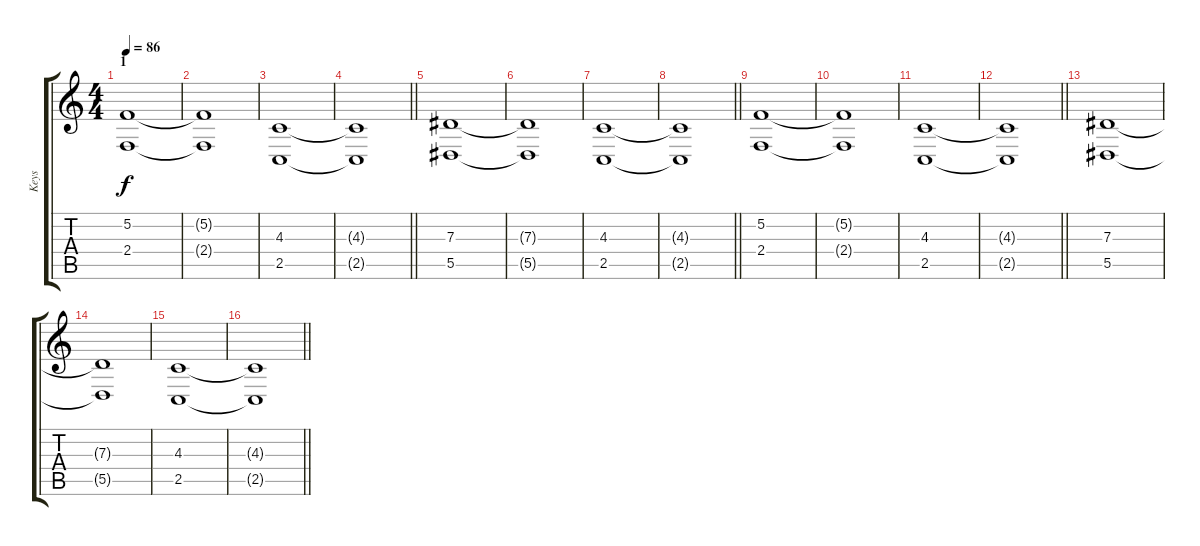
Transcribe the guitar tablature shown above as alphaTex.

\track ("Keys" "Keys") {instrument flute}
\staff {score tabs}
\tuning (F4 C4 Ab3 Eb3 Bb2 F2) {hide}
\ts (4 4)
\section ("" "1")
\tempo 86
\clef g2
\ks c
(5.2 2.4).1{dy f instrument flute} |
(5.2{t} 2.4{t}).1 |
(4.3 2.5).1 |
\barLineRight lightlight
(4.3{t} 2.5{t}).1 |
(7.3 5.5).1 |
(7.3{t} 5.5{t}).1 |
(4.3 2.5).1 |
\barLineRight lightlight
(4.3{t} 2.5{t}).1 |
\section ("" "")
(5.2 2.4).1 |
(5.2{t} 2.4{t}).1 |
(4.3 2.5).1 |
\barLineRight lightlight
(4.3{t} 2.5{t}).1 |
(7.3 5.5).1 |
(7.3{t} 5.5{t}).1 |
(4.3 2.5).1 |
\barLineRight lightlight
(4.3{t} 2.5{t}).1
